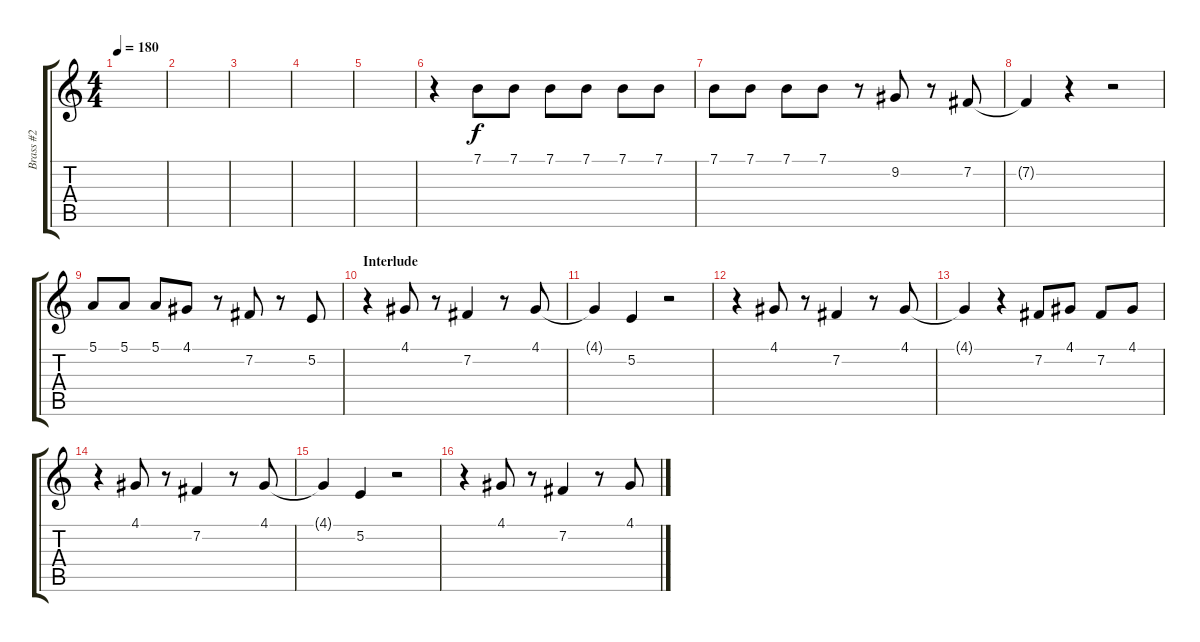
\track ("Brass #2" "Brass #2") {instrument trombone}
\staff {score tabs}
\tuning (E4 B3 G3 D3 A2 E2) {hide}
\ts (4 4)
\tempo 180
\clef g2
\ks c
|
|
|
|
|
r.4 7.1.8 7.1.8 7.1.8 7.1.8 7.1.8 7.1.8 |
7.1.8 7.1.8 7.1.8 7.1.8 r.8 9.2.8 r.8 7.2.8 |
7.2{t}.4 r.4 r.2 |
5.1.8 5.1.8 5.1.8 4.1.8 r.8 7.2.8 r.8 5.2.8 |
\section ("" "Interlude")
r.4 4.1.8 r.8 7.2.4 r.8 4.1.8 |
4.1{t}.4 5.2.4 r.2 |
r.4 4.1.8 r.8 7.2.4 r.8 4.1.8 |
4.1{t}.4 r.4 7.2.8 4.1.8 7.2.8 4.1.8 |
r.4 4.1.8 r.8 7.2.4 r.8 4.1.8 |
4.1{t}.4 5.2.4 r.2 |
r.4 4.1.8 r.8 7.2.4 r.8 4.1.8
